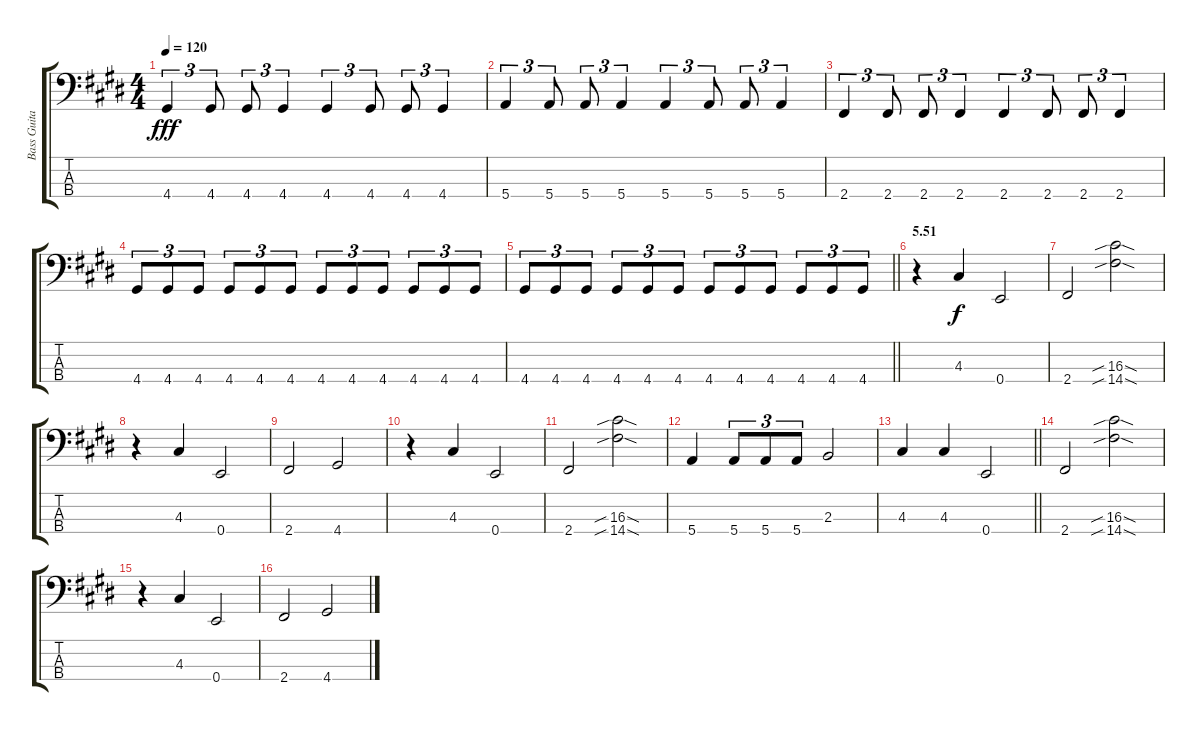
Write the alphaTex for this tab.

\track ("Bass Guitar" "Bass Guita") {instrument electricbassfinger}
\staff {score tabs}
\tuning (G2 D2 A1 E1) {hide}
\ts (4 4)
\tempo 120
\clef f4
\ks c#minor
4.4.4{tu (3 2) dy fff} 4.4.8{tu (3 2)} 4.4.8{tu (3 2)} 4.4.4{tu (3 2)} 4.4.4{tu (3 2)} 4.4.8{tu (3 2)} 4.4.8{tu (3 2)} 4.4.4{tu (3 2)} |
5.4.4{tu (3 2)} 5.4.8{tu (3 2)} 5.4.8{tu (3 2)} 5.4.4{tu (3 2)} 5.4.4{tu (3 2)} 5.4.8{tu (3 2)} 5.4.8{tu (3 2)} 5.4.4{tu (3 2)} |
2.4.4{tu (3 2)} 2.4.8{tu (3 2)} 2.4.8{tu (3 2)} 2.4.4{tu (3 2)} 2.4.4{tu (3 2)} 2.4.8{tu (3 2)} 2.4.8{tu (3 2)} 2.4.4{tu (3 2)} |
4.4.8{tu (3 2)} 4.4.8{tu (3 2)} 4.4.8{tu (3 2)} 4.4.8{tu (3 2)} 4.4.8{tu (3 2)} 4.4.8{tu (3 2)} 4.4.8{tu (3 2)} 4.4.8{tu (3 2)} 4.4.8{tu (3 2)} 4.4.8{tu (3 2)} 4.4.8{tu (3 2)} 4.4.8{tu (3 2)} |
\barLineRight lightlight
4.4.8{tu (3 2)} 4.4.8{tu (3 2)} 4.4.8{tu (3 2)} 4.4.8{tu (3 2)} 4.4.8{tu (3 2)} 4.4.8{tu (3 2)} 4.4.8{tu (3 2)} 4.4.8{tu (3 2)} 4.4.8{tu (3 2)} 4.4.8{tu (3 2)} 4.4.8{tu (3 2)} 4.4.8{tu (3 2)} |
\section ("" "5.51")
r.4 4.3.4{dy f} 0.4.2 |
2.4.2 (16.3{sib sod} 14.4{sib sod}).2 |
r.4 4.3.4 0.4.2 |
2.4.2 4.4.2 |
r.4 4.3.4 0.4.2 |
2.4.2 (16.3{sib sod} 14.4{sib sod}).2 |
5.4.4 5.4.8{tu (3 2)} 5.4.8{tu (3 2)} 5.4.8{tu (3 2)} 2.3.2 |
\barLineRight lightlight
4.3.4 4.3.4 0.4.2 |
2.4.2 (16.3{sib sod} 14.4{sib sod}).2 |
r.4 4.3.4 0.4.2 |
2.4.2 4.4.2
